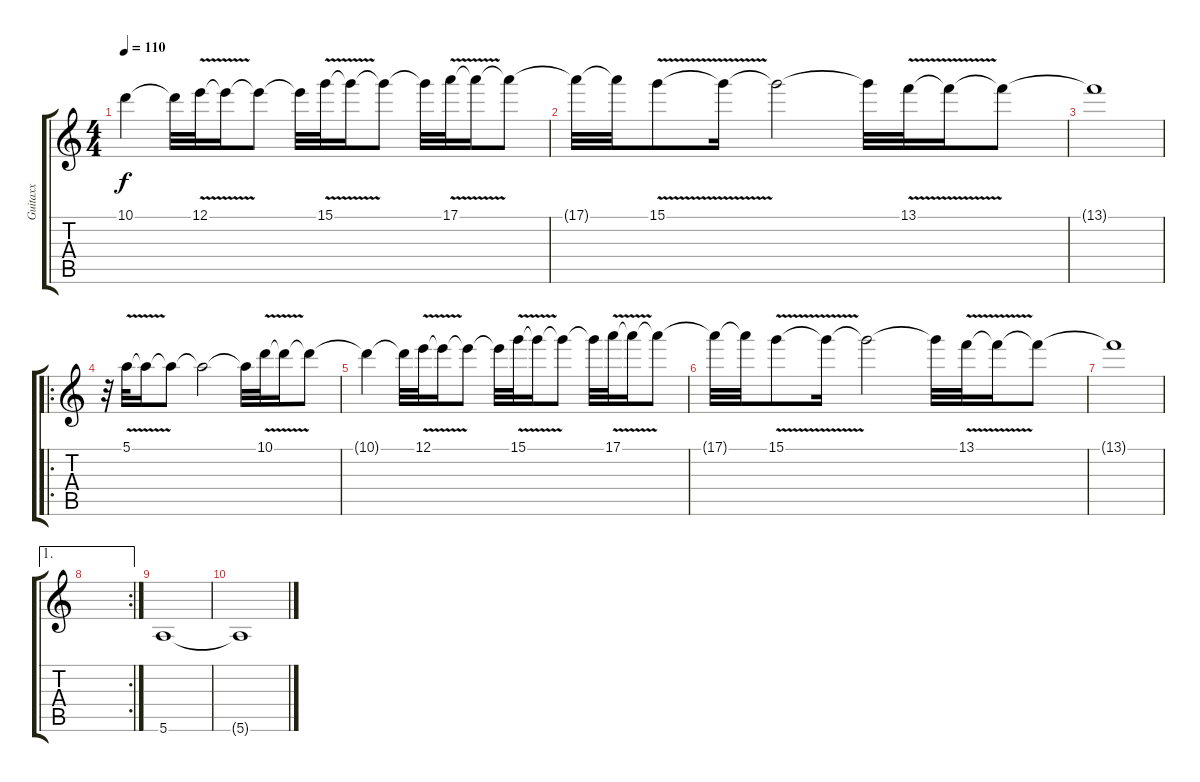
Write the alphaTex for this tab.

\track ("Guitaxx" "Guitaxx") {instrument distortionguitar}
\staff {score tabs}
\tuning (E4 B3 G3 D3 A2 E2) {hide}
\ts (4 4)
\tempo 110
\clef g2
\ks c
10.1{t}.4{dy f} 10.1{t}.32 12.1{v}.32 12.1{t}.16 12.1{t}.8 12.1{t}.32 15.1{v}.32 15.1{t}.16 15.1{t}.8 15.1{t}.32 17.1{v}.32 17.1{t}.16 17.1{t}.8 |
17.1{t}.32 17.1{t}.32 15.1{v}.8 15.1{t}.16 15.1{t}.2 15.1{t}.32 13.1{v}.32 13.1{t}.16 13.1{t}.8 |
13.1{t}.1 |
\ro
r.32 5.1{v}.32 5.1{t}.16 5.1{t}.8 5.1{t}.2 5.1{t}.32 10.1{v}.32 10.1{t}.16 10.1{t}.8 |
10.1{t}.4 10.1{t}.32 12.1{v}.32 12.1{t}.16 12.1{t}.8 12.1{t}.32 15.1{v}.32 15.1{t}.16 15.1{t}.8 15.1{t}.32 17.1{v}.32 17.1{t}.16 17.1{t}.8 |
17.1{t}.32 17.1{t}.32 15.1{v}.8 15.1{t}.16 15.1{t}.2 15.1{t}.32 13.1{v}.32 13.1{t}.16 13.1{t}.8 |
13.1{t}.1 |
\ae 1
\rc 2
|
5.6.1 |
5.6{t}.1
